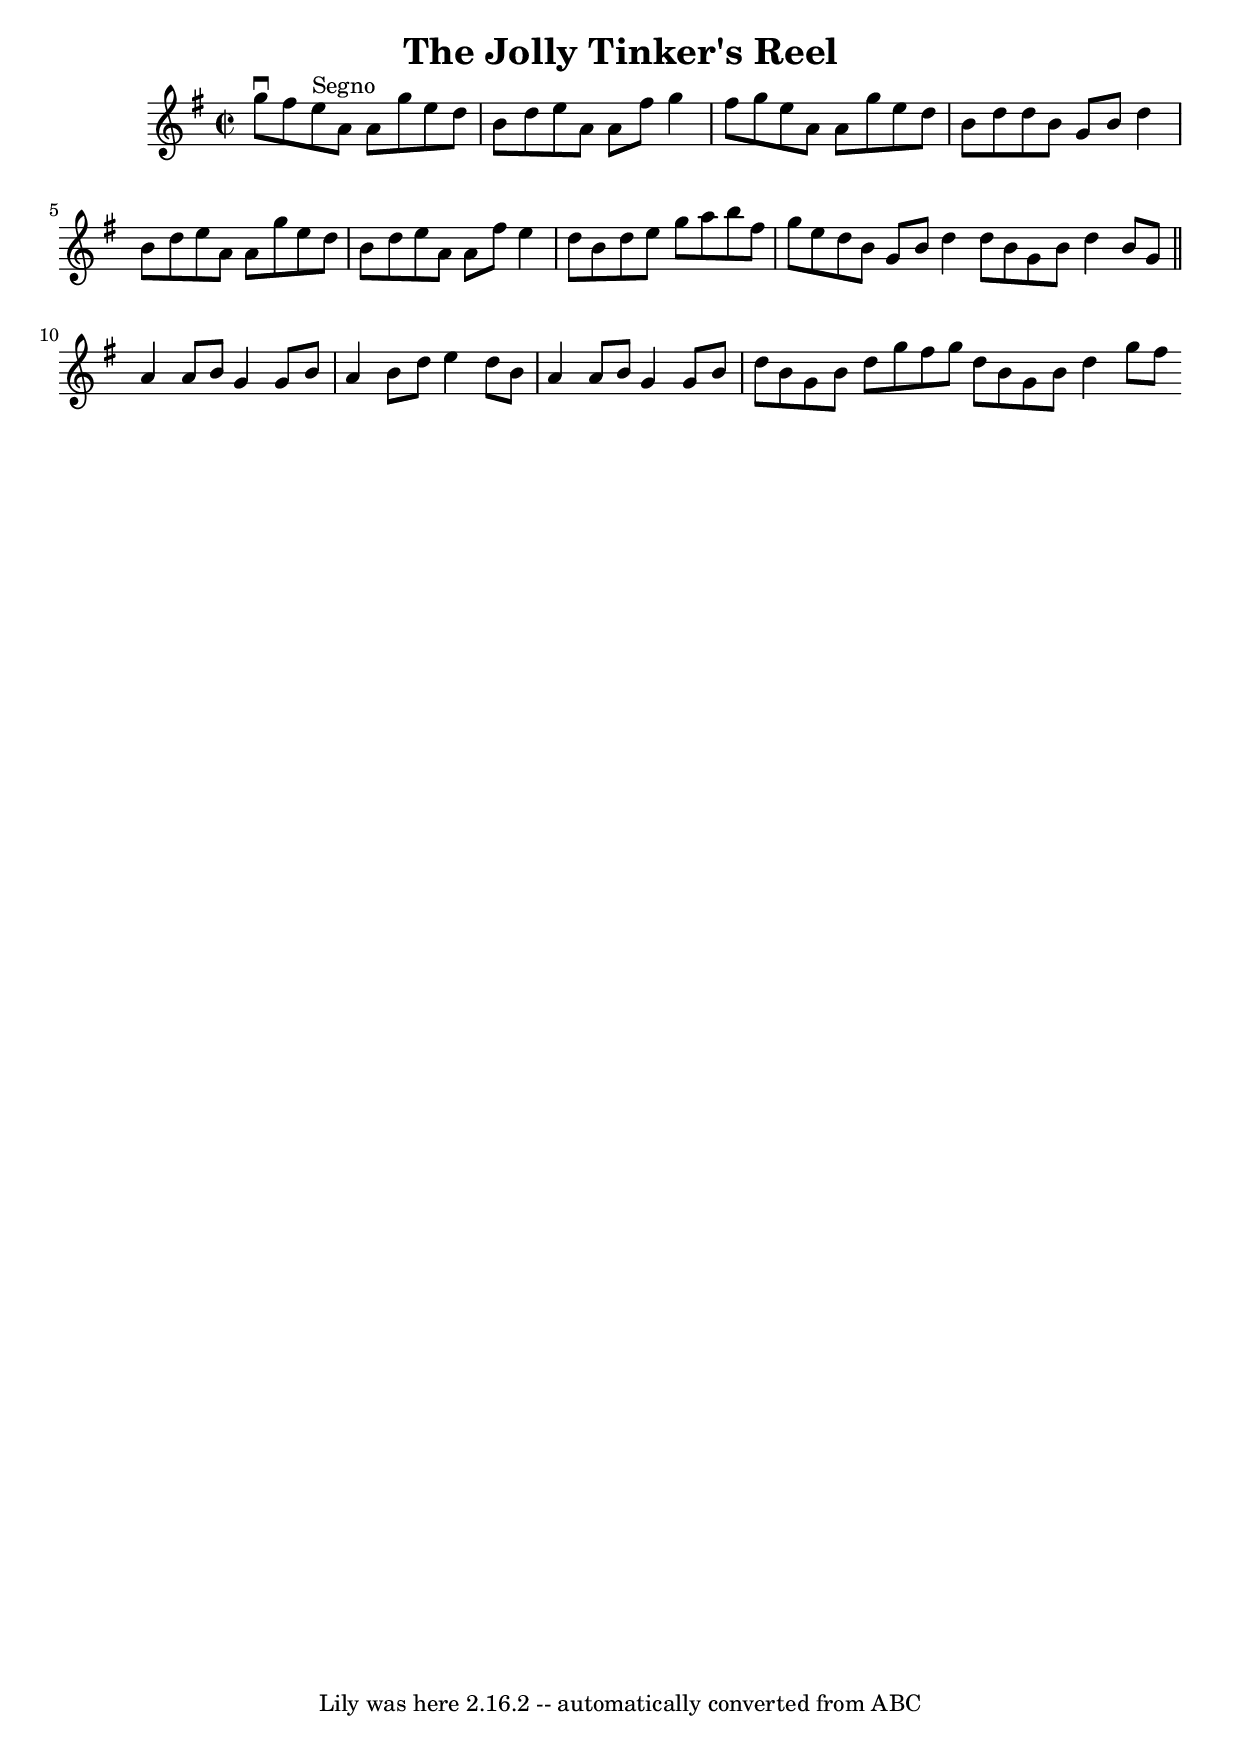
\version "2.16.2"
\include "Mammoth.ily"
\header {
  %% book = "Ryan's Mammoth Collection"
 crossRefNumber = "1"
 footnotes = ""
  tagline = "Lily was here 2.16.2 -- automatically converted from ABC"
  title = "The Jolly Tinker's Reel"

}
voicedefault =  {


  \override Staff.TimeSignature #'style = #'C
  \time 2/2 
  \key a \dorian g''8^\downbow fs''8     |
 e''8^"Segno" a'8 a'8 g''8 e''8 d''8 b'8 d''8   |
 e''8 a'8 a'8 fs''8 g''4 fs''8 g''8   |
 e''8 a'8 a'8 g''8 e''8 d''8 b'8 d''8   |
 d''8 b'8 g'8 b'8 d''4 b'8 d''8   |
 e''8 a'8 a'8 g''8 e''8 d''8 b'8 d''8   |
 e''8 a'8 a'8 fs''8 e''4 d''8 b'8  |
 d''8 e''8 g''8 a''8 b''8 fs''8 g''8 e''8   |
 d''8 b'8 g'8 b'8 d''4  \bar ": |" d''8 b'8 g'8 b'8 d''4 b'8 g'8  \bar "||" a'4 a'8 b'8 g'4 g'8 b'8    |
 a'4 b'8 d''8 e''4 d''8 b'8  |
 a'4 a'8 b'8 g'4 g'8 b'8   |
 d''8 b'8 g'8 b'8 d''8 g''8 fs''8 g''8  \bar ": |" d''8 b'8 g'8 b'8 d''4 g''8 fs''8    \bar "| |"   

}

\score{
  <<

    \context Staff="default"
    {
      \voicedefault 
      
    }

  >>
  \layout {
    
  }
  \midi {
  }

}
